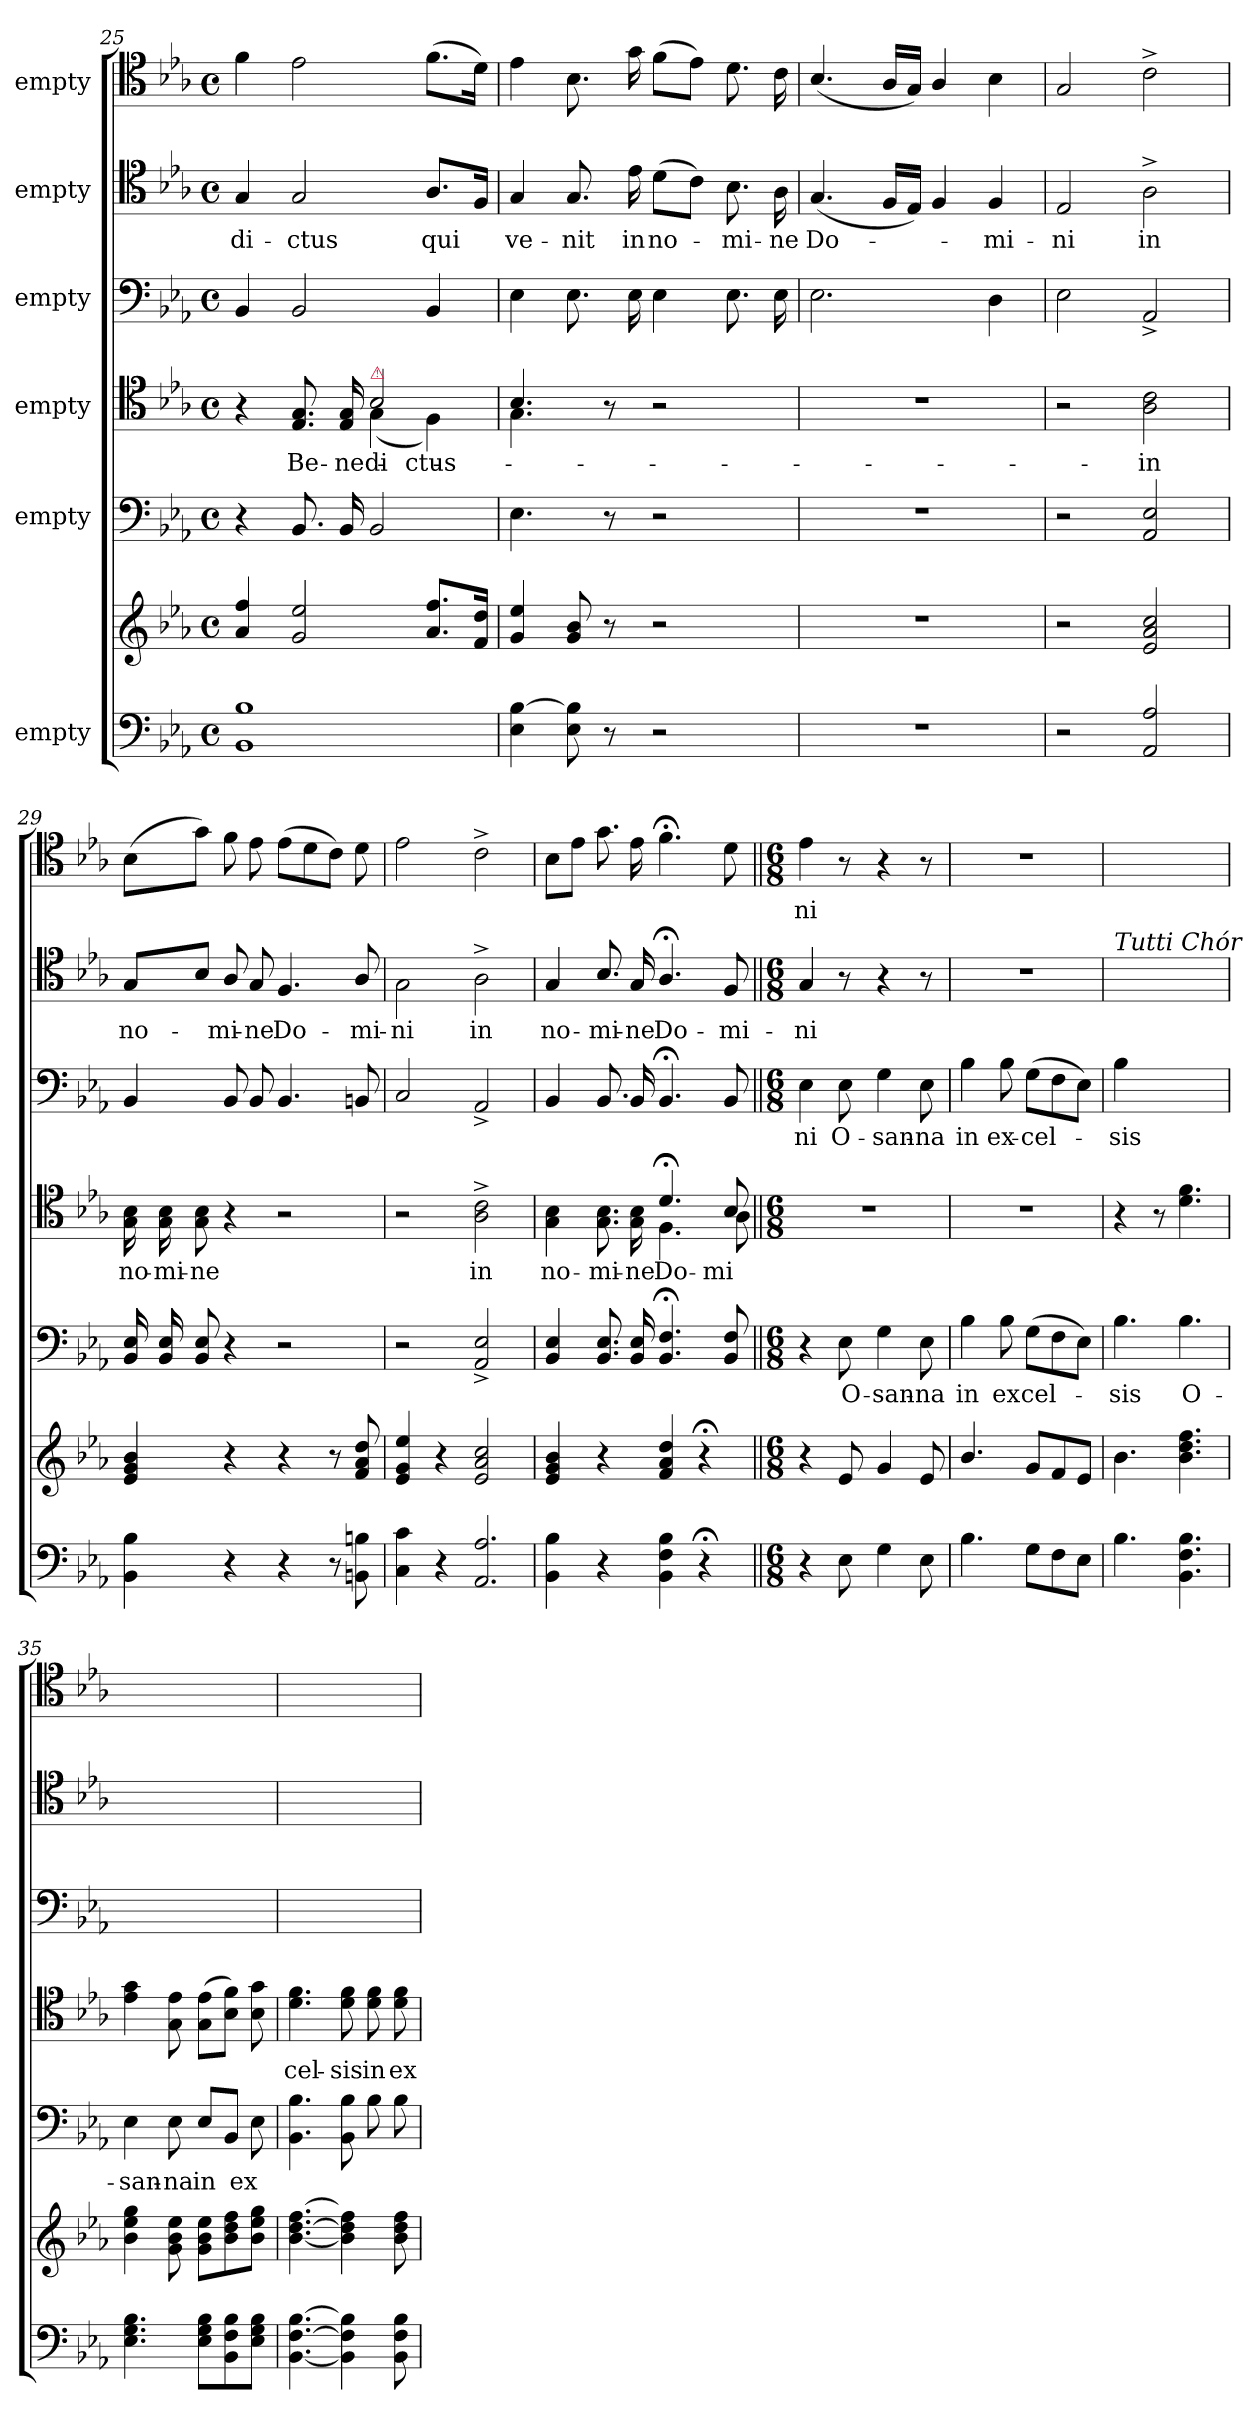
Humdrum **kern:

**kern	**kern	**kern	**text	**kern	**text	**kern	**text	**kern	**text	**kern	**text
*part6	*part6	*part5	*part5	*part4	*part4	*part3	*part3	*part2	*part2	*part1	*part1
*staff7	*staff6	*staff5	*staff5	*staff4	*staff4	*staff3	*staff3	*staff2	*staff2	*staff1	*staff1
*I"empty	*	*I"empty	*	*I"empty	*	*I"empty	*	*I"empty	*	*I"empty	*
*clefF4	*clefG2	*clefF4	*	*clefC4	*	*clefF4	*	*clefC4	*	*clefC4	*
*k[b-e-a-]	*k[b-e-a-]	*k[b-e-a-]	*	*k[b-e-a-]	*	*k[b-e-a-]	*	*k[b-e-a-]	*	*k[b-e-a-]	*
*E-:	*E-:	*E-:	*	*E-:	*	*E-:	*	*E-:	*	*E-:	*
*M4/4	*M4/4	*M4/4	*	*M4/4	*	*M4/4	*	*M4/4	*	*M4/4	*
*met(c)	*met(c)	*met(c)	*	*met(c)	*	*met(c)	*	*met(c)	*	*met(c)	*
=25	=25	=25	=25	=25	=25	=25	=25	=25	=25	=25	=25
*	*	*	*	*^	*	*	*	*	*	*	*
1BB- 1B-	4a-/ 4ff/	4r	.	4r	4ryy	.	4BB-/	.	4G/	-di-	4f\	.
.	2g/ 2ee-/	8.BB-/	.	4ryy	8.E-/ 8.G/	Be-	2BB-/	.	2G/	-ctus	2e-\	.
.	.	16BB-/	.	.	16E-/ 16G/	-ne-	.	.	.	.	.	.
!	!	!	!	!LO:TX:a:color=crimson:t=⚠	!	!	!	!	!	!	!	!
.	.	2BB-/	.	2B-/	(>4G\	-di-	.	.	.	.	.	.
.	8.a-/ 8.ff/L	.	.	.	4F\)	-ctus	4BB-/	.	8.A-/L	qui	(8.f\L	.
.	16f/ 16dd/Jk	.	.	.	.	.	.	.	16F/Jk	.	16d\Jk)	.
=26	=26	=26	=26	=26	=26	=26	=26	=26	=26	=26	=26	=26
4E-\ [4B-\	4g/ 4ee-/	4.E-\	.	4.B-/	4.G\	.	4E-\	.	4G/	ve-	4e-\	.
8E-\ 8B-]\	8g/ 8b-/	.	.	.	.	.	8.E-\	.	8.G/	-nit	8.B-\	.
8r	8r	8r	.	8r	8ryy	.	.	.	.	.	.	.
.	.	.	.	.	.	.	16E-\	.	16e-\	in	16g\	.
2r	2r	2r	.	2r	2ryy	.	4E-\	.	(8d\L	no-	(8f\L	.
.	.	.	.	.	.	.	.	.	8c\J)	.	8e-\J)	.
.	.	.	.	.	.	.	8.E-\	.	8.B-\	-mi-	8.d\	.
.	.	.	.	.	.	.	16E-\	.	16A-\	-ne	16c\	.
*	*	*	*	*v	*v	*	*	*	*	*	*	*
=27	=27	=27	=27	=27	=27	=27	=27	=27	=27	=27	=27
1r	1r	1r	.	1r	.	2.E-\	.	(4.G/	Do-	(4.B-/	.
.	.	.	.	.	.	.	.	16F/LL	.	16A-/LL	.
.	.	.	.	.	.	.	.	16E-/JJ)	.	16G/JJ)	.
.	.	.	.	.	.	.	.	4F/	.	4A-/	.
.	.	.	.	.	.	4D\	.	4F/	-mi-	4B-\	.
=28	=28	=28	=28	=28	=28	=28	=28	=28	=28	=28	=28
2r	2r	2r	.	2r	.	2E-\	.	2E-/	-ni	2G/	.
2AA-/ 2A-/	2e-/ 2a-/ 2cc/	2AA-/ 2E-/	.	2A-\ 2c\	in	2AA-^>/	.	2A-^\	in	2c^\	.
=29	=29	=29	=29	=29	=29	=29	=29	=29	=29	=29	=29
4BB-\ 4B-\	4e-/ 4g/ 4b-/	16BB-/ 16E-/	.	16G\ 16B-\	no-	4BB-/	.	8G/L	no-	(8B-\L	.
.	.	16BB-/ 16E-/	.	16G\ 16B-\	-mi-	.	.	.	.	.	.
.	.	8BB-/ 8E-/	.	8G\ 8B-\	-ne	.	.	8B-/J	.	8g\J)	.
4r	4r	4r	.	4r	.	8BB-/	.	8A-/	-mi-	8f\	.
.	.	.	.	.	.	8BB-/	.	8G/	-ne	8e-\	.
4r	4r	2r	.	2r	.	4.BB-/	.	4.F/	Do-	(8e-\L	.
.	.	.	.	.	.	.	.	.	.	8d\	.
8r	8r	.	.	.	.	.	.	.	.	8c\J)	.
8BBn\ 8Bn\	8f/ 8a-/ 8dd/	.	.	.	.	8BBn/	.	8A-/	-mi-	8d\	.
=30	=30	=30	=30	=30	=30	=30	=30	=30	=30	=30	=30
4C\ 4c\	4e-/ 4g/ 4ee-/	2r	.	2r	.	2C/	.	2G\	-ni	2e-\	.
4r	4r	.	.	.	.	.	.	.	.	.	.
!LO:N:vis=2.	!	!	!	!	!	!	!	!	!	!	!
2AA-/ 2A-/	2e-/ 2a-/ 2cc/	2AA-^>/ 2E-^>/	.	2A-^\ 2c^\	in	2AA-^>/	.	2A-^\	in	2c^\	.
=31	=31	=31	=31	=31	=31	=31	=31	=31	=31	=31	=31
*	*	*	*	*^	*	*	*	*	*	*	*
4BB-\ 4B-\	4e-/ 4g/ 4b-/	4BB-/ 4E-/	.	4G\ 4B-\	2ryy	no-	4BB-/	.	4G/	no-	8B-\L	.
.	.	.	.	.	.	.	.	.	.	.	8e-\J	.
4r	4r	8.BB-/ 8.E-/	.	8.G\ 8.B-\	.	-mi-	8.BB-/	.	8.B-/	-mi-	8.g\	.
.	.	16BB-/ 16E-/	.	16G\ 16B-\	.	-ne	16BB-/	.	16G/	-ne	16e-\	.
4BB-\ 4F\ 4B-\	4f/ 4a-/ 4dd/	4.BB-;</ 4.F;</	.	4.d;</	4.F\	Do-	4.BB-;</	.	4.A-;</	Do-	4.f;<\	.
4r;<	4r;<	.	.	.	.	.	.	.	.	.	.	.
.	.	8BB-/ 8F/	.	8B-/	8A-\	-mi	8BB-/	.	8F/	-mi-	8d\	.
*	*	*	*	*v	*v	*	*	*	*	*	*	*
=32||	=32||	=32||	=32||	=32||	=32||	=32||	=32||	=32||	=32||	=32||	=32||
*M6/8	*M6/8	*M6/8	*	*M6/8	*	*M6/8	*	*M6/8	*	*M6/8	*
4r	4r	4r	.	2.r	.	4E-\	ni	4G/	-ni	4e-\	ni
8E-\	8e-/	8E-\	O-	.	.	8E-\	O-	8r	.	8r	.
4G\	4g/	4G\	-san-	.	.	4G\	-san-	4r	.	4r	.
8E-\	8e-/	8E-\	-na	.	.	8E-\	-na	8r	.	8r	.
=33	=33	=33	=33	=33	=33	=33	=33	=33	=33	=33	=33
4.B-\	4.b-/	4B-\	in	2.r	.	4B-\	in	2.r	.	2.r	.
.	.	8B-\	ex	.	.	8B-\	ex-	.	.	.	.
8G\L	8g/L	(8G\L	cel-	.	.	(8G\L	-cel-	.	.	.	.
8F\	8f/	8F\	.	.	.	8F\	.	.	.	.	.
8E-\J	8e-/J	8E-\J)	.	.	.	8E-\J)	.	.	.	.	.
=34	=34	=34	=34	=34	=34	=34	=34	=34	=34	=34	=34
!	!	!	!	!	!	!	!	!LO:TX:a:i:t=Tutti Chór	!	!	!
4.B-\	4.b-\	4.B-\	-sis	4r	.	4B-\	-sis	2.ryy	.	2.ryy	.
.	.	.	.	8r	.	2ryy	.	.	.	.	.
4.BB-\ 4.F\ 4.B-\	4.b-\ 4.dd\ 4.ff\	4.B-\	O-	4.d\ 4.f\	.	.	.	.	.	.	.
=35	=35	=35	=35	=35	=35	=35	=35	=35	=35	=35	=35
4.E-\ 4.G\ 4.B-\	4b-\ 4ee-\ 4gg\	4E-\	-san-	4e-\ 4g\	.	2.ryy	.	2.ryy	.	2.ryy	.
.	8g\ 8b-\ 8ee-\	8E-\	-na	8G\ 8e-\	.	.	.	.	.	.	.
8E-\ 8G\ 8B-\L	8g\ 8b-\ 8ee-\L	8E-/L	in	(8G\ 8e-\L	.	.	.	.	.	.	.
8BB-\ 8F\ 8B-\	8b-\ 8dd\ 8ff\	8BB-/J	.	8B-\ 8f\J)	.	.	.	.	.	.	.
8E-\ 8G\ 8B-\J	8b-\ 8ee-\ 8gg\J	8E-\	ex	8B-\ 8g\	.	.	.	.	.	.	.
=36	=36	=36	=36	=36	=36	=36	=36	=36	=36	=36	=36
[4.BB-\ [4.F\ [4.B-\	[4.b-\ [4.dd\ [4.ff\	4.BB-\ 4.B-\	.	4.d\ 4.f\	cel-	2.ryy	.	2.ryy	.	2.ryy	.
4BB-]\ 4F]\ 4B-]\	4b-]\ 4dd]\ 4ff]\	8BB-\ 8B-\	.	8d\ 8f\	-sis	.	.	.	.	.	.
.	.	8B-\	.	8d\ 8f\	in	.	.	.	.	.	.
8BB-\ 8F\ 8B-\	8b-\ 8dd\ 8ff\	8B-\	.	8d\ 8f\	ex-	.	.	.	.	.	.
=	=	=	=	=	=	=	=	=	=	=	=
*-	*-	*-	*-	*-	*-	*-	*-	*-	*-	*-	*-
